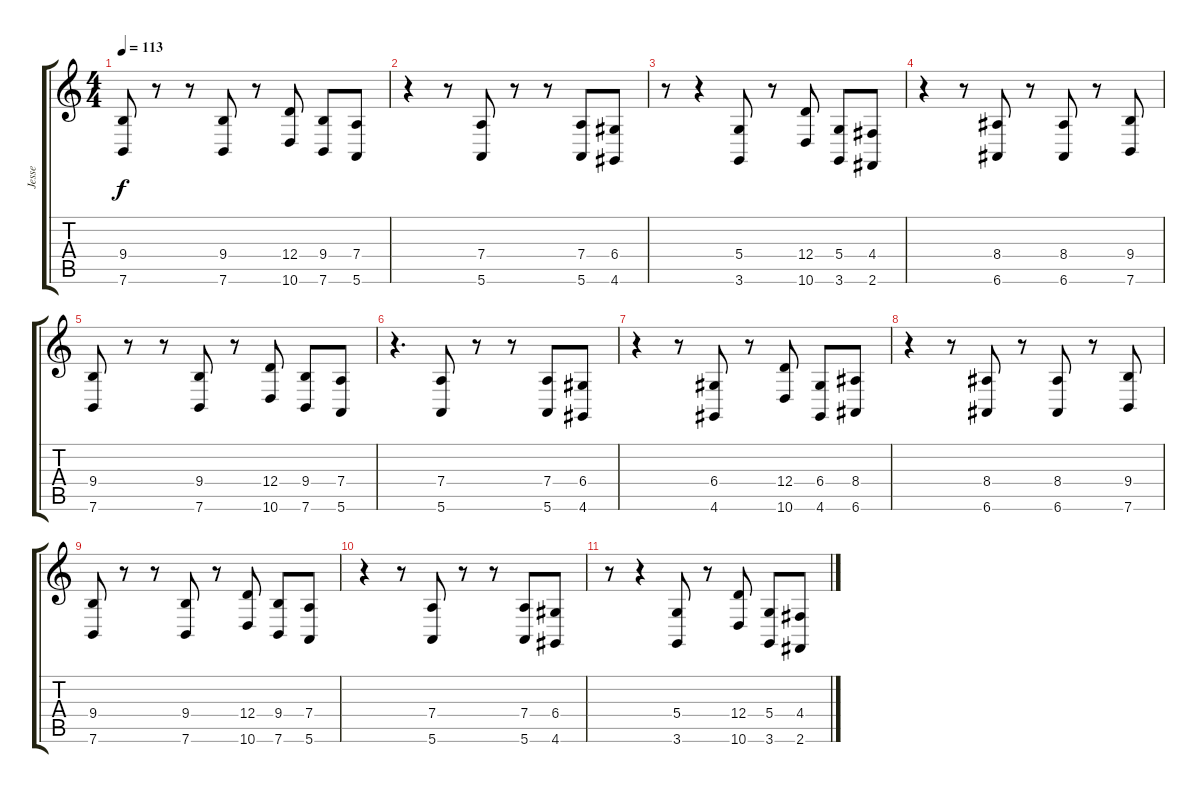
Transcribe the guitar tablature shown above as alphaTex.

\track ("Jesse" "Jesse") {instrument stringensemble1}
\staff {score tabs}
\tuning (E4 B3 G3 D3 A2 E2) {hide}
\ts (4 4)
\tempo 113
\clef g2
\ks c
(9.4 7.6).8{dy f} r.8 r.8 (9.4 7.6).8 r.8 (12.4 10.6).8 (9.4 7.6).8 (7.4 5.6).8 |
r.4 r.8 (7.4 5.6).8 r.8 r.8 (7.4 5.6).8 (6.4 4.6).8 |
r.8 r.4 (5.4 3.6).8 r.8 (12.4 10.6).8 (5.4 3.6).8 (4.4 2.6).8 |
r.4 r.8 (8.4 6.6).8 r.8 (8.4 6.6).8 r.8 (9.4 7.6).8 |
(9.4 7.6).8 r.8 r.8 (9.4 7.6).8 r.8 (12.4 10.6).8 (9.4 7.6).8 (7.4 5.6).8 |
r.4{d} (7.4 5.6).8 r.8 r.8 (7.4 5.6).8 (6.4 4.6).8 |
r.4 r.8 (6.4 4.6).8 r.8 (12.4 10.6).8 (6.4 4.6).8 (8.4 6.6).8 |
r.4 r.8 (8.4 6.6).8 r.8 (8.4 6.6).8 r.8 (9.4 7.6).8 |
(9.4 7.6).8 r.8 r.8 (9.4 7.6).8 r.8 (12.4 10.6).8 (9.4 7.6).8 (7.4 5.6).8 |
r.4 r.8 (7.4 5.6).8 r.8 r.8 (7.4 5.6).8 (6.4 4.6).8 |
r.8 r.4 (5.4 3.6).8 r.8 (12.4 10.6).8 (5.4 3.6).8 (4.4 2.6).8
